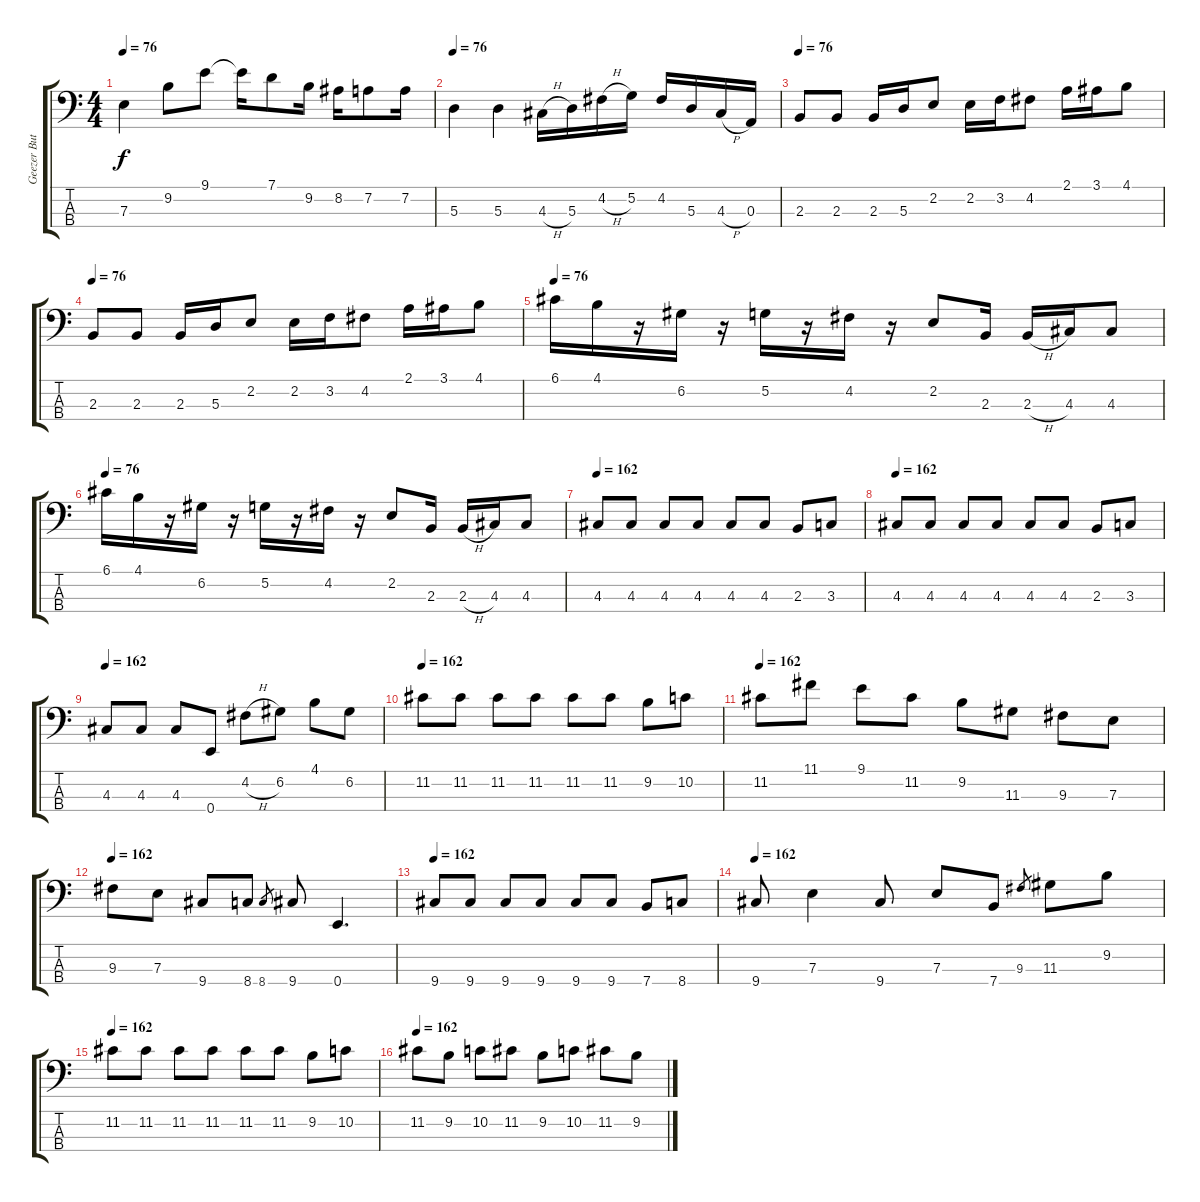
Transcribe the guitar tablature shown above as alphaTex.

\track ("Geezer Butler" "Geezer But") {instrument electricbassfinger}
\staff {score tabs}
\tuning (G2 D2 A1 E1) {hide}
\ts (4 4)
\tempo 76
\clef f4
\ks c
7.3.4{dy f} 9.2.8 9.1.8 9.1{t}.16 7.1.8 9.2.16 8.2.16 7.2.8 7.2.16 |
\tempo 76
5.3.4 5.3.4 4.3{h}.16 5.3.16 4.2{h}.16 5.2.16 4.2.16 5.3.16 4.3{h}.16 0.3.16 |
\tempo 76
2.3.8 2.3.8 2.3.16 5.3.16 2.2.8 2.2.16 3.2.16 4.2.8 2.1.16 3.1.16 4.1.8 |
\tempo 76
2.3.8 2.3.8 2.3.16 5.3.16 2.2.8 2.2.16 3.2.16 4.2.8 2.1.16 3.1.16 4.1.8 |
\tempo 76
6.1.16 4.1.16 r.16 6.2.16 r.16 5.2.16 r.16 4.2.16 r.16 2.2.8 2.3.16 2.3{h}.16 4.3.16 4.3.8 |
\tempo 76
6.1.16 4.1.16 r.16 6.2.16 r.16 5.2.16 r.16 4.2.16 r.16 2.2.8 2.3.16 2.3{h}.16 4.3.16 4.3.8 |
\tempo 162
4.3.8 4.3.8 4.3.8 4.3.8 4.3.8 4.3.8 2.3.8 3.3.8 |
\tempo 162
4.3.8 4.3.8 4.3.8 4.3.8 4.3.8 4.3.8 2.3.8 3.3.8 |
\tempo 162
4.3.8 4.3.8 4.3.8 0.4.8 4.2{h}.8 6.2.8 4.1.8 6.2.8 |
\tempo 162
11.2.8 11.2.8 11.2.8 11.2.8 11.2.8 11.2.8 9.2.8 10.2.8 |
\tempo 162
11.2.8 11.1.8 9.1.8 11.2.8 9.2.8 11.3.8 9.3.8 7.3.8 |
\tempo 162
9.3.8 7.3.8 9.4.8 8.4.8 8.4.8{gr} 9.4.8 0.4.4{d} |
\tempo 162
9.4.8 9.4.8 9.4.8 9.4.8 9.4.8 9.4.8 7.4.8 8.4.8 |
\tempo 162
9.4.8 7.3.4 9.4.8 7.3.8 7.4.8 9.3.8{gr} 11.3.8 9.2.8 |
\tempo 162
11.2.8 11.2.8 11.2.8 11.2.8 11.2.8 11.2.8 9.2.8 10.2.8 |
\tempo 162
11.2.8 9.2.8 10.2.8 11.2.8 9.2.8 10.2.8 11.2.8 9.2.8
